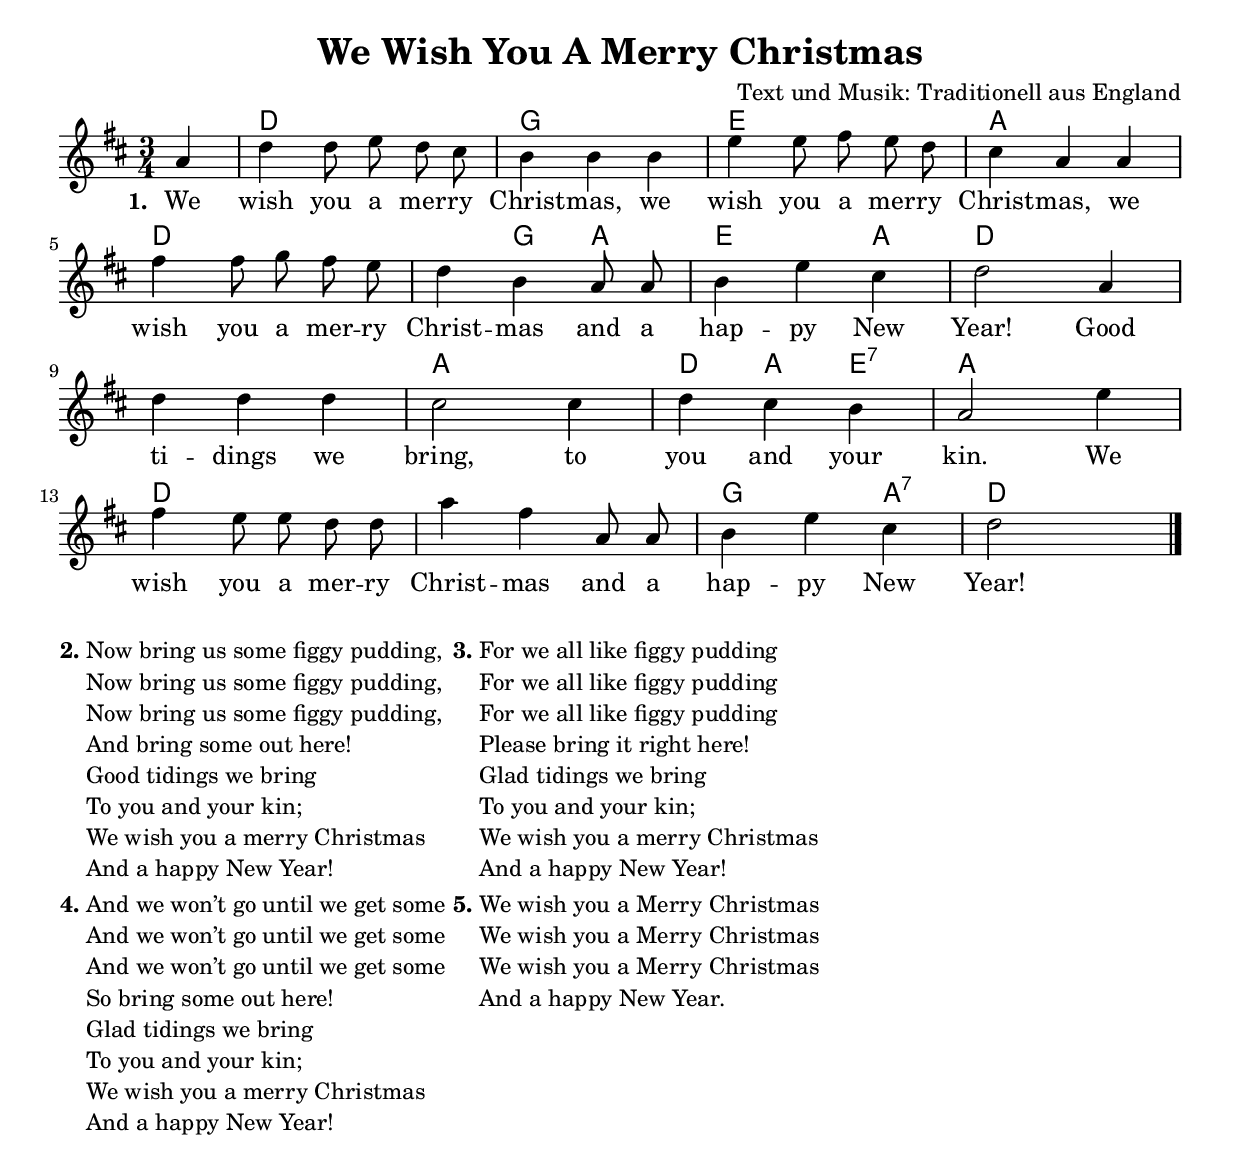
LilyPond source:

\version "2.12.3"

\include "default.ly"

\header {
  title="We Wish You A Merry Christmas"
  poet=""
  composer="Text und Musik: Traditionell aus England"
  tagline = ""
}


Melodie=\relative c' {
  \partial 4 a'4     d d8 e d cis      | % 1
  b4 b b      | % 2
  e e8 fis e d      | % 3
  cis4 a a      | % 4
  fis' fis8 g fis e      | % 5
  d4 b a8 a      | % 6
  b4 e cis      | % 7
  d2      
  a4       | % 7
  d d d      | % 8
  cis2 cis4 | % 9
  d4  cis b      | % 10
  a2 e'4      | % 11
  fis e8 e d d      | % 12
  a'4
  fis a,8 a      | % 13
  b4 e cis      | % 14
  d2
}
  
  
Akkorde= \chordmode {
    s4
    d2. g2. e2. a d1*4/4 g4 a4 e2 a4 d1*6/4
    a1*3/4 d4 a4 e4:7 a2.  d1. g2 a4:7 d4
}

Text=\lyricmode {
  \set stanza = " 1. "
  We wish you a mer -- ry Christ -- mas,
  we wish you a mer -- ry Christ -- mas,
  we wish you a mer -- ry  Christ -- mas and a hap -- py  New Year!
  Good ti -- dings we bring, to you and your kin.
  We wish you a mer -- ry Christ -- mas  and a hap -- py  New Year!
}


\score{
  <<
    \new ChordNames {\Akkorde}
    \new Voice = "Melodie" {
      \autoBeamOff
      \clef violin
      \key d \major
      \time 3/4
      \Melodie \bar "|."
    }
    \new Lyrics = Strophe \lyricsto Melodie \Text
  >>
  %\midi {\context {  \Score  tempoWholesPerMinute = #(ly:make-moment 110 4)  } }
}


 % some settings % vim: sw=2 et

 
 \markup {
   \hspace #0.1
   \column {
     \line {
       \bold "2."
       \column {
         "Now bring us some figgy pudding,"
         "Now bring us some figgy pudding,"
         "Now bring us some figgy pudding,"
         "And bring some out here!"
         "Good tidings we bring"
         "To you and your kin;"
         "We wish you a merry Christmas "
         "And a happy New Year!"
       }
     }
     \hspace #0.1
     \line {
       \bold "4."
       \column {
         "And we won’t go until we get some"
         "And we won’t go until we get some"
         "And we won’t go until we get some"
         "So bring some out here!"
         "Glad tidings we bring"
         "To you and your kin;"
         "We wish you a merry Christmas"
         "And a happy New Year!"
       }
     }
   }
   \hspace #0.1
   \column {
     \line {
       \bold "3."
       \column {
         "For we all like figgy pudding"
         "For we all like figgy pudding"
         "For we all like figgy pudding"
         "Please bring it right here!"
         "Glad tidings we bring"
         "To you and your kin;"
         "We wish you a merry Christmas"
         "And a happy New Year!"
       }
     }
     \hspace #0.1
     \line {
       \bold "5."
       \column {
         "We wish you a Merry Christmas"
         "We wish you a Merry Christmas"
         "We wish you a Merry Christmas"
         "And a happy New Year."
       }
     }
   }
   \hspace #0.1
 }
